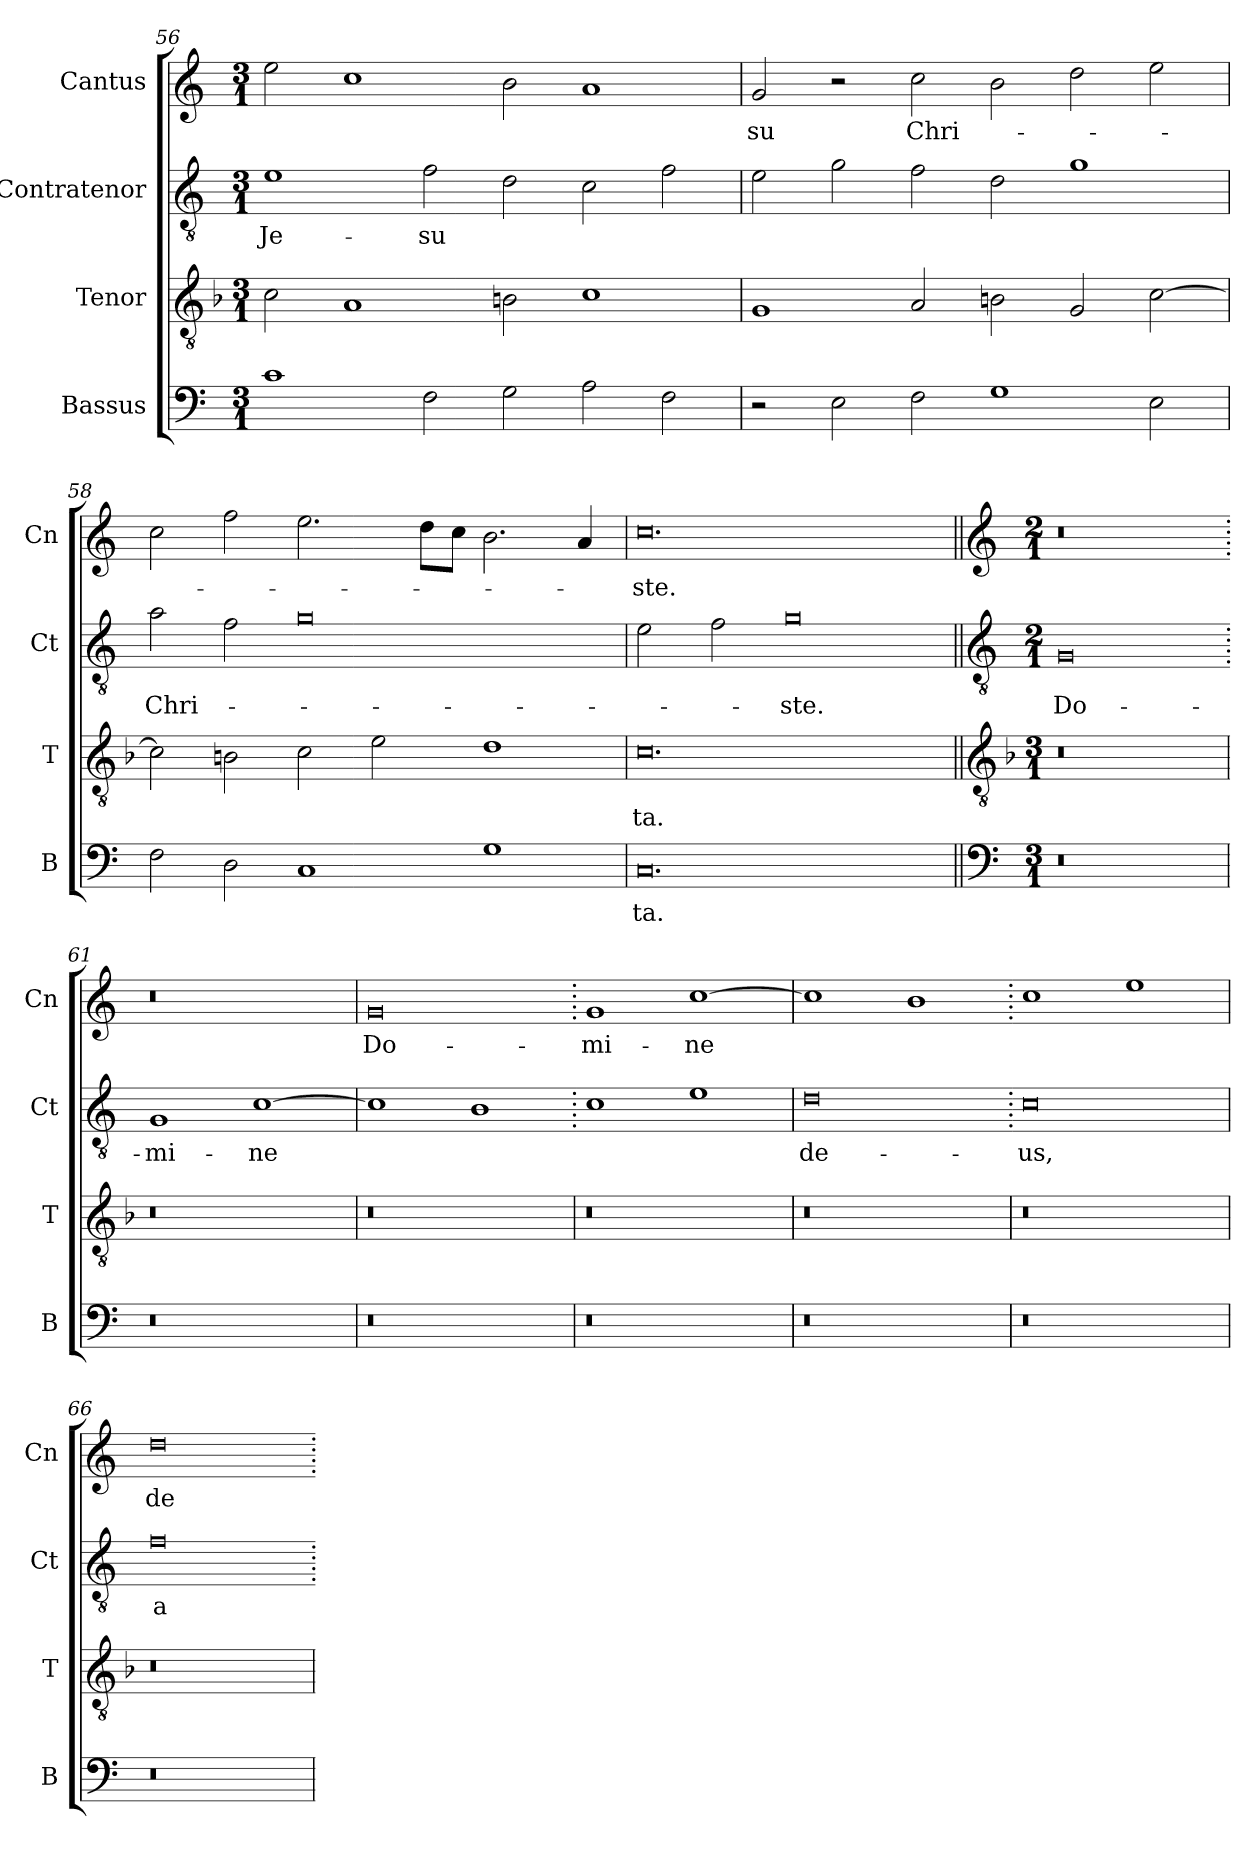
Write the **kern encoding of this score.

**kern	**text	**kern	**text	**kern	**text	**kern	**text
*part4	*part4	*part3	*part3	*part2	*part2	*part1	*part1
*staff4	*staff4	*staff3	*staff3	*staff2	*staff2	*staff1	*staff1
*I"Bassus	*	*I"Tenor	*	*I"Contratenor	*	*I"Cantus	*
*I'B	*	*I'T	*	*I'Ct	*	*I'Cn	*
*clefF4	*	*clefGv2	*	*clefGv2	*	*clefG2	*
*k[]	*	*k[b-]	*	*k[]	*	*k[]	*
*M3/1	*	*M3/1	*	*M3/1	*	*M3/1	*
=56	=56	=56	=56	=56	=56	=56	=56
1c	.	2c\	.	1e	Je-	2ee\	.
.	.	1A	.	.	.	1cc	.
2F\	.	.	.	2f\	-su	.	.
2G\	.	2Bn\	.	2d\	.	2b\	.
2A\	.	1c	.	2c\	.	1a	.
2F\	.	.	.	2f\	.	.	.
=57	=57	=57	=57	=57	=57	=57	=57
2r	.	1G	.	2e\	.	2g/	-su
2E\	.	.	.	2g\	.	2r	.
2F\	.	2A/	.	2f\	.	2cc\	Chri-
1G	.	2Bn\	.	2d\	.	2b\	.
.	.	2G/	.	1g	.	2dd\	.
2E\	.	[2c\	.	.	.	2ee\	.
=58	=58	=58	=58	=58	=58	=58	=58
2F\	.	2c\]	.	2a\	Chri-	2cc\	.
2D\	.	2Bn\	.	2f\	.	2ff\	.
1C	.	2c\	.	0g	.	2.ee\	.
.	.	2e\	.	.	.	.	.
.	.	.	.	.	.	8dd\L	.
.	.	.	.	.	.	8cc\J	.
1G	.	1d	.	.	.	2.b\	.
.	.	.	.	.	.	4a/	.
=59	=59	=59	=59	=59	=59	=59	=59
0.C	-ta.	0.c	-ta.	2e\	.	0.cc	-ste.
.	.	.	.	2f\	.	.	.
.	.	.	.	0g	-ste.	.	.
!!LO:LB:g=z
=60||	=60||	=60||	=60||	=60||	=60||	=60||	=60||
*clefF4	*	*clefGv2	*	*clefGv2	*	*clefG2	*
*k[]	*	*k[b-]	*	*k[]	*	*k[]	*
*M3/1	*	*M3/1	*	*M2/1	*	*M2/1	*
*	*	*	*	*	*	*MM448	*
0r	.	0r	.	0G	Do-	0r	.
=61	=61.	=61	=61.	=61.	=61.	=61.	=61.
0r	.	0r	.	1G	-mi-	0r	.
.	.	.	.	[1c	-ne	.	.
=62	=62	=62	=62	=62	=62	=62	=62
0r	.	0r	.	1c]	.	0g	Do-
.	.	.	.	1B	.	.	.
=63	=63.	=63	=63.	=63.	=63.	=63.	=63.
0r	.	0r	.	1c	.	1g	-mi-
.	.	.	.	1e	.	[1cc	-ne
=64	=64	=64	=64	=64	=64	=64	=64
0r	.	0r	.	0d	de-	1cc]	.
.	.	.	.	.	.	1b	.
=65	=65.	=65	=65.	=65.	=65.	=65.	=65.
0r	.	0r	.	0c	-us,	1cc	.
.	.	.	.	.	.	1ee	.
=66	=66	=66	=66	=66	=66	=66	=66
0r	.	0r	.	0f	a-	0dd	de-
=	=.	=	=.	=.	=.	=.	=.
*-	*-	*-	*-	*-	*-	*-	*-
